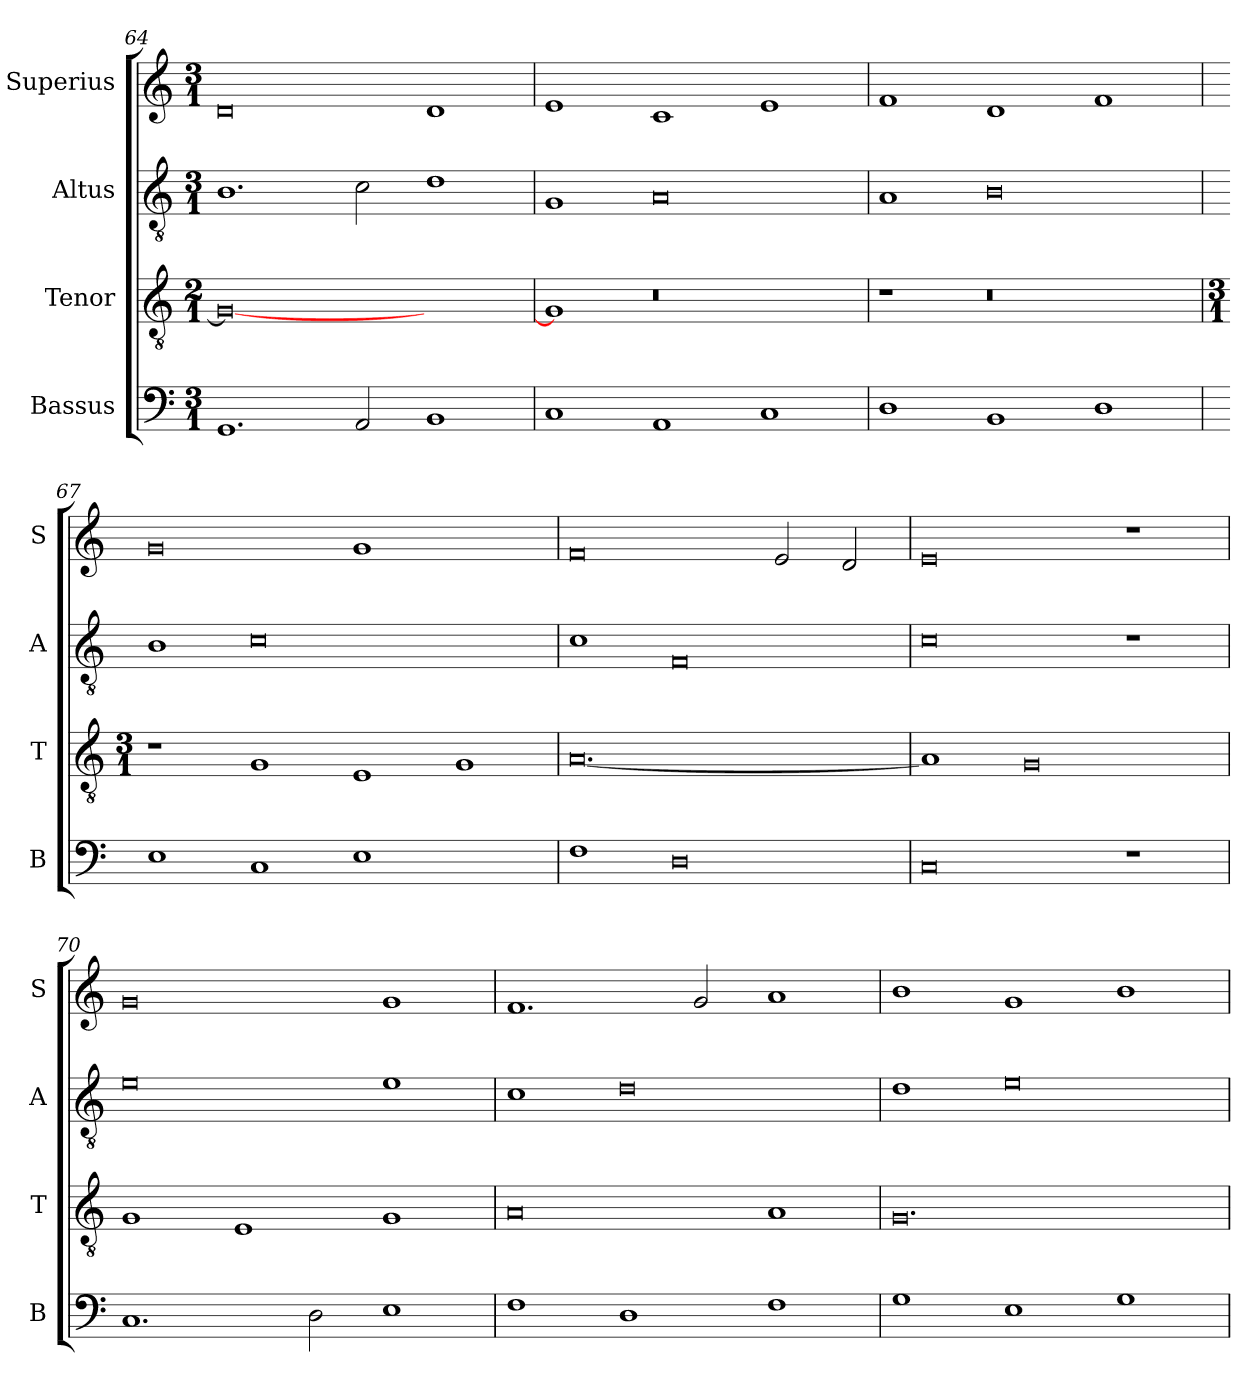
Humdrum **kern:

**kern	**kern	**kern	**kern
*part4	*part3	*part2	*part1
*staff4	*staff3	*staff2	*staff1
*I"Bassus	*I"Tenor	*I"Altus	*I"Superius
*I'B	*I'T	*I'A	*I'S
*clefF4	*clefGv2	*clefGv2	*clefG2
*k[]	*k[]	*k[]	*k[]
*M3/1	*M2/1	*M3/1	*M3/1
=64	=64	=64	=64
1.GG	0G_	1.B	0d
2AA/	.	2c\	.
1BB	1ryy	1d	1d
=65	=65	=65	=65
1C	1G]	1G	1e
1AA	0r	0A	1c
1C	.	.	1e
=66	=66	=66	=66
1D	1r	1A	1f
1BB	0r	0B	1d
1D	.	.	1f
=67	=67	=67	=67
*	*M3/1	*	*
1E	1r	1B	0g
1C	1G	0c	.
1E	1E	.	1g
1ryy	1G	1ryy	1ryy
=68	=68	=68	=68
1F	[0.A	1c	0f
0D	.	0F	.
.	.	.	2e/
.	.	.	2d/
=69	=69	=69	=69
0C	1A]	0c	0e
.	0G	.	.
1r	.	1r	1r
=70	=70	=70	=70
1.C	1G	0e	0g
.	1E	.	.
2D\	.	.	.
1E	1G	1e	1g
=71	=71	=71	=71
1F	0A	1c	1.f
1D	.	0d	.
.	.	.	2g/
1F	1A	.	1a
=72	=72	=72	=72
1G	0.G	1d	1b
1E	.	0e	1g
1G	.	.	1b
=	=	=	=
*-	*-	*-	*-
